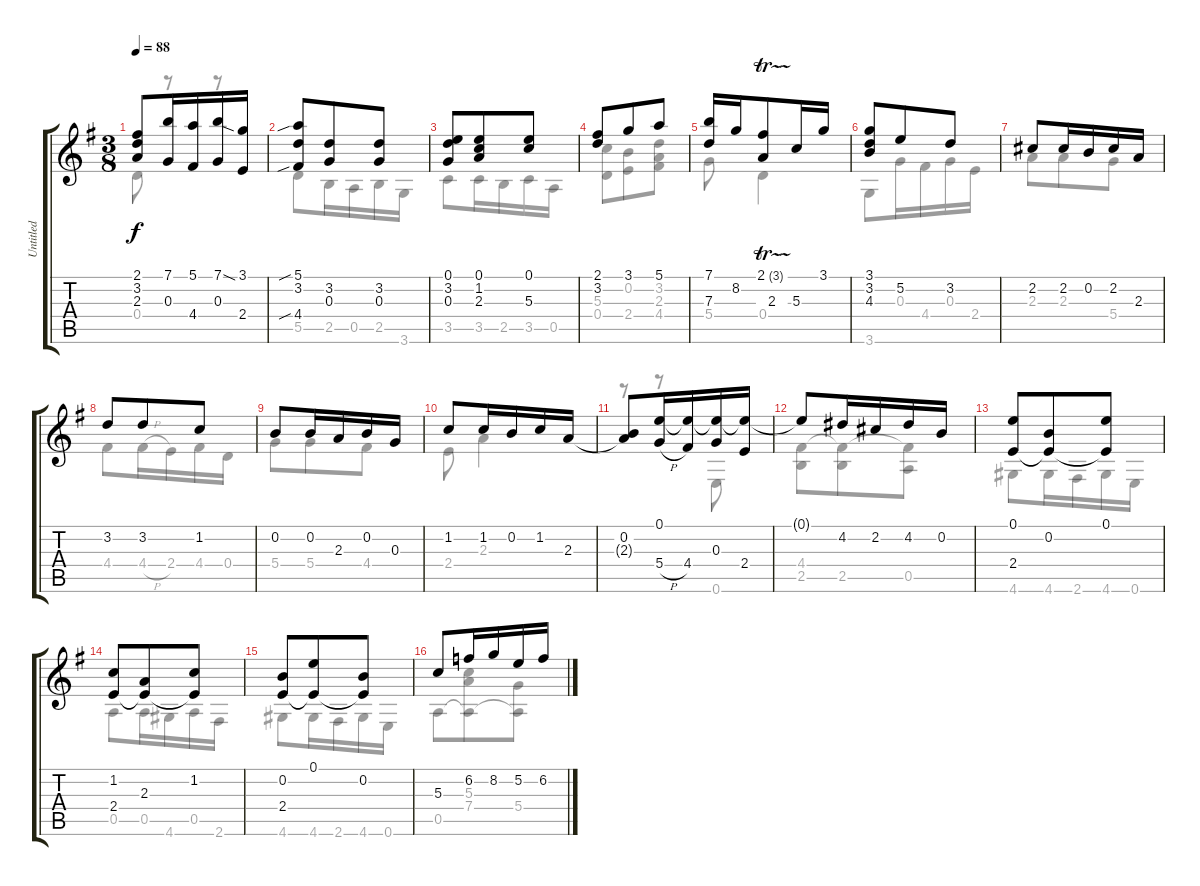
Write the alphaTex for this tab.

\track ("Untitled" "Untitled") {instrument acousticguitarnylon}
\staff {score tabs}
\tuning (E4 B3 G3 D3 A2 E2) {hide}
\voice
\ts (3 8)
\tempo 88
\clef g2
\ks g
(2.1 3.2 2.3).8{dy f} (7.1 0.3).16 (5.1 4.4).16 (7.1 0.3).16 (3.1{sia} 2.4).16 |
(5.1{sib} 3.2 4.4{sib}).8 (3.2 0.3).8 (3.2 0.3).8 |
(0.1 3.2 0.3).8 (0.1 1.2 2.3).8 (0.1 5.3).8 |
(2.1 3.2).8 3.1.8 5.1.8 |
(7.1 7.3).16 8.2.16 (2.1{tr (3 32)} 2.3).8 5.3.16 3.1.16 |
(3.1 3.2 4.3).8 5.2.8 3.2.8 |
2.2.8 2.2.16 0.2.16 2.2.16 2.3.16 |
3.2.8 3.2.8 1.2.8 |
0.2.8 0.2.16 2.3.16 0.2.16 0.3.16 |
1.2.8 1.2.16 0.2.16 1.2.16 2.3.16 |
(0.2 2.3{t}).8 (0.1 5.4{h}).16 (0.1{t} 4.4).16 (0.1{t} 0.3).16 (0.1{t} 2.4).16 |
0.1{t}.8 4.2.16 2.2.16 4.2.16 0.2.16 |
(0.1 2.4).8 (0.2 2.4{t}).8 (0.1 2.4{t}).8 |
(1.2 2.4).8 (2.3 2.4{t}).8 (1.2 2.4{t}).8 |
(0.2 2.4).8 (0.1 2.4{t}).8 (0.2 2.4{t}).8 |
5.3.8 6.2.16 8.2.16 5.2.16 6.2.16
\voice
\clef g2
\ottava regular
\simile none
\ks g
0.4.8{dy f} r.8 r.8 |
5.5.8 2.5.16 0.5.16 2.5.16 3.6.16 |
3.5.8 3.5.16 2.5.16 3.5.16 0.5.16 |
(5.3 0.4).8 (0.2 2.4).8 (3.2 2.3 4.4).8 |
5.4.8 0.4.4 |
3.6.8 0.3.16 4.4.16 0.3.16 2.4.16 |
2.3.8 2.3.8 5.4.8 |
4.4.8 4.4{h}.16 2.4.16 4.4.16 0.4.16 |
5.4.8 5.4.8 4.4.8 |
2.4.8 2.3.4 |
r.8 r.8 0.6.8 |
(4.4 2.5).8 (4.4{t} 2.5).8 (4.4{t} 0.5).8 |
4.6.8 4.6.16 2.6.16 4.6.16 0.6.16 |
0.5.8 0.5.16 4.6.16 0.5.16 2.6.16 |
4.6.8 4.6.16 2.6.16 4.6.16 0.6.16 |
0.5.8 (5.3 7.4 0.5{t}).8 (5.4 0.5{t}).8
